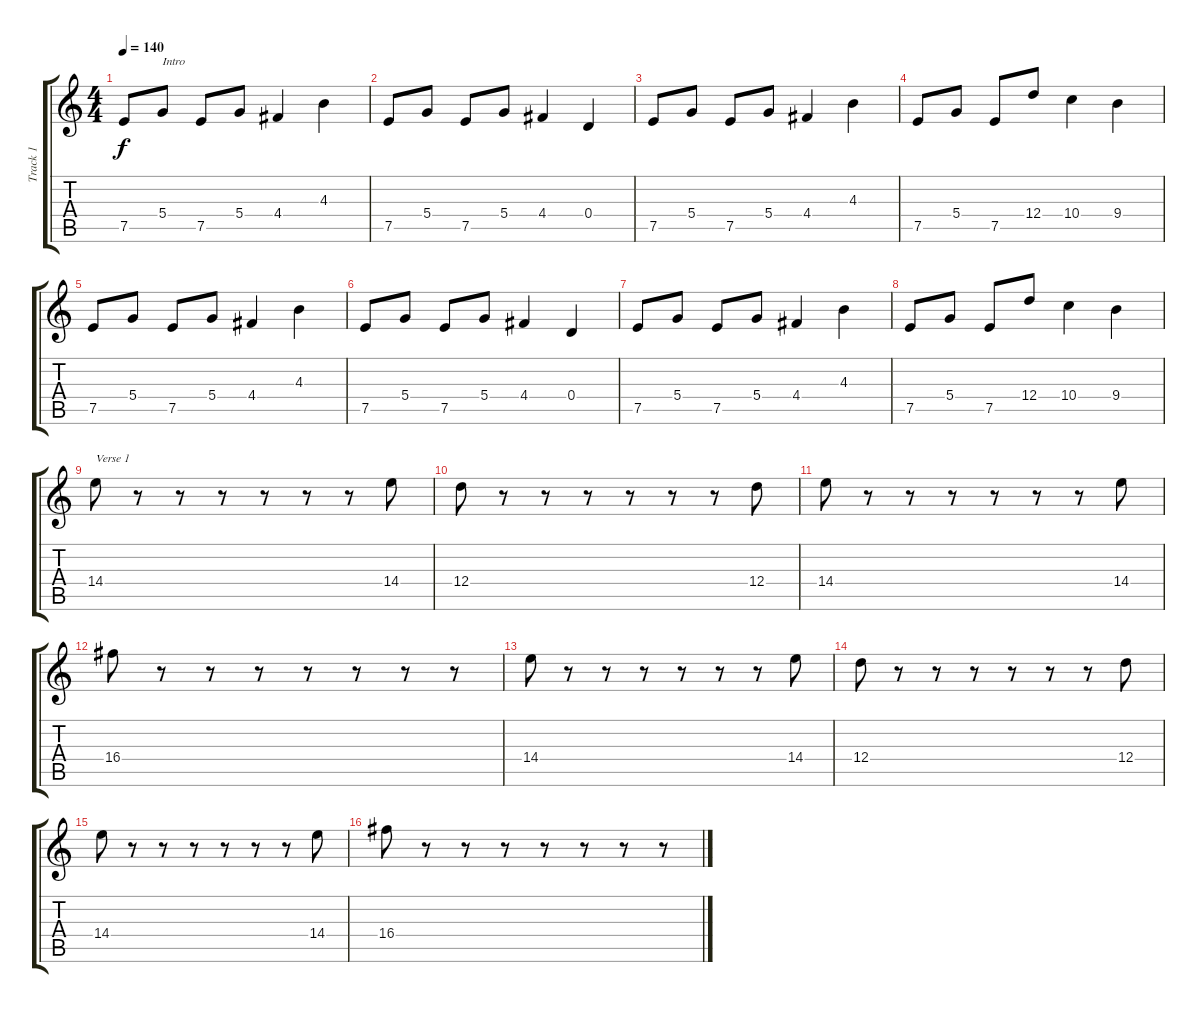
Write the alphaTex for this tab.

\track ("Track 1" "Track 1") {instrument overdrivenguitar}
\staff {score tabs}
\tuning (E4 B3 G3 D3 A2 E2) {hide}
\ts (4 4)
\tempo 140
\clef g2
\ks c
7.5.8{dy f instrument overdrivenguitar} 5.4.8{txt "Intro"} 7.5.8 5.4.8 4.4.4 4.3.4 |
7.5.8 5.4.8 7.5.8 5.4.8 4.4.4 0.4.4 |
7.5.8 5.4.8 7.5.8 5.4.8 4.4.4 4.3.4 |
7.5.8 5.4.8 7.5.8 12.4.8 10.4.4 9.4.4 |
7.5.8 5.4.8 7.5.8 5.4.8 4.4.4 4.3.4 |
7.5.8 5.4.8 7.5.8 5.4.8 4.4.4 0.4.4 |
7.5.8 5.4.8 7.5.8 5.4.8 4.4.4 4.3.4 |
7.5.8 5.4.8 7.5.8 12.4.8 10.4.4 9.4.4 |
14.4.8{txt "Verse 1"} r.8 r.8 r.8 r.8 r.8 r.8 14.4.8 |
12.4.8 r.8 r.8 r.8 r.8 r.8 r.8 12.4.8 |
14.4.8 r.8 r.8 r.8 r.8 r.8 r.8 14.4.8 |
16.4.8 r.8 r.8 r.8 r.8 r.8 r.8 r.8 |
14.4.8 r.8 r.8 r.8 r.8 r.8 r.8 14.4.8 |
12.4.8 r.8 r.8 r.8 r.8 r.8 r.8 12.4.8 |
14.4.8 r.8 r.8 r.8 r.8 r.8 r.8 14.4.8 |
16.4.8 r.8 r.8 r.8 r.8 r.8 r.8 r.8
